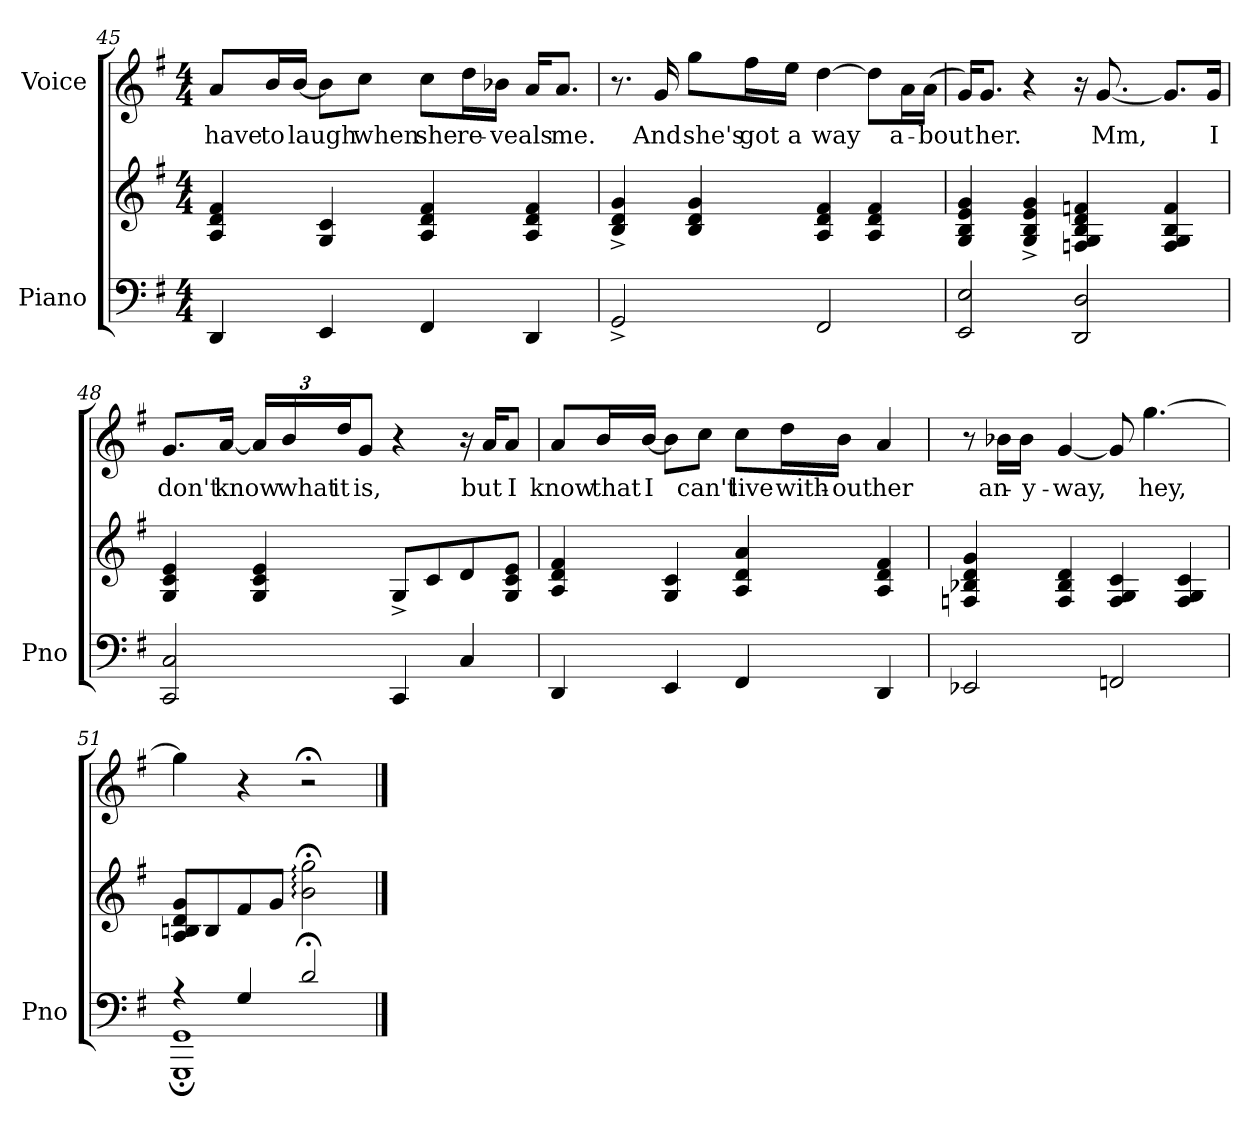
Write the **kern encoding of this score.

**kern	**kern	**kern	**text
*part2	*part2	*part1	*part1
*staff3	*staff2	*staff1	*staff1
*I"Piano	*	*I"Voice	*
*I'Pno	*	*	*
!!LO:LB:g=z
*clefF4	*clefG2	*clefG2	*
*k[f#]	*k[f#]	*k[f#]	*
*M4/4	*M4/4	*M4/4	*
=45	=45	=45	=45
4DD/	4A/ 4d/ 4f#/	8a/L	have
.	.	16b/L	to
.	.	[16b/JJ	laugh
4EE/	4G/ 4c/	8b\L]	.
.	.	8cc\J	when
4FF#/	4A/ 4d/ 4f#/	8cc\L	she
.	.	16dd\L	re-
.	.	16b-X\JJ	-veals
4DD/	4A/ 4d/ 4f#/	16a/KL	.
.	.	8.a/J	me.
=46	=46	=46	=46
2GG^/	4B/^ 4d/^ 4g/^	8.r	.
.	.	16g/	And
.	4B/ 4d/ 4g/	8gg\L	she's
.	.	16ff#\L	got
.	.	16ee\JJ	a
2FF#/	4A/ 4d/ 4f#/	[4dd\	way
.	4A/ 4d/ 4f#/	8dd\L]	.
.	.	16a\L	a-
.	.	(16a\JJ	-bout
!!LO:PB:g=z
=47	=47	=47	=47
2EE/ 2E/	4G/ 4B/ 4e/ 4g/	16g/KL)	.
.	.	8.g/J	her.
.	4G/^ 4B/^ 4e/^ 4g/^	4r	.
2DD/ 2D/	4Fn/ 4G/ 4B/ 4d/ 4fn/	16r	.
.	.	[8.g/	Mm,
.	4F/ 4G/ 4B/ 4f/	8.g/L]	.
.	.	16g/Jk	I
=48	=48	=48	=48
2CC/ 2C/	4G/ 4c/ 4e/	8.g/L	don't
.	.	[16a/Jk	know
*	*	*Xbrackettup	*
.	4G/ 4c/ 4e/	24a/LL]	.
.	.	24b/	what
.	.	24dd/J	it
.	.	8g/J	is,
4CC/	8G^/L	4r	.
.	8c/	.	.
4C/	8d/	16r	.
.	.	16a/KL	but
.	8G/ 8c/ 8e/J	8a/J	I
!!LO:LB:g=z
=49	=49	=49	=49
4DD/	4A/ 4d/ 4f#/	8a/L	know
.	.	16b/L	that
.	.	[16b/JJ	I
4EE/	4G/ 4c/	8b\L]	.
.	.	8cc\J	can't
4FF#/	4A/ 4d/ 4a/	8cc\L	live
.	.	16dd\L	with-
.	.	16b\JJ	-out
4DD/	4A/ 4d/ 4f#/	4a/	her
=50	=50	=50	=50
2EE-X/	4Fn/ 4B-X/ 4d/ 4g/	8r	.
.	.	16b-X\LL	an-
.	.	16b-\JJ	-y-
.	4F/ 4B-/ 4d/	[4g/	-way,
2FFn/	4F/ 4G/ 4c/	8g/]	.
.	.	[4.gg\	hey,
.	4F/ 4G/ 4c/	.	.
=51	=51	=51	=51
*^	*	*	*
4r	1GGG; 1GG;	8A/ 8Bn/ 8d/ 8g/L	4gg\]	.
.	.	8B/	.	.
4G/	.	8f#/	4r	.
.	.	8g/J	.	.
2d;</	.	2b\;<: 2gg\;<:	2r;<	.
*v	*v	*	*	*
==	==	==	==
*-	*-	*-	*-
